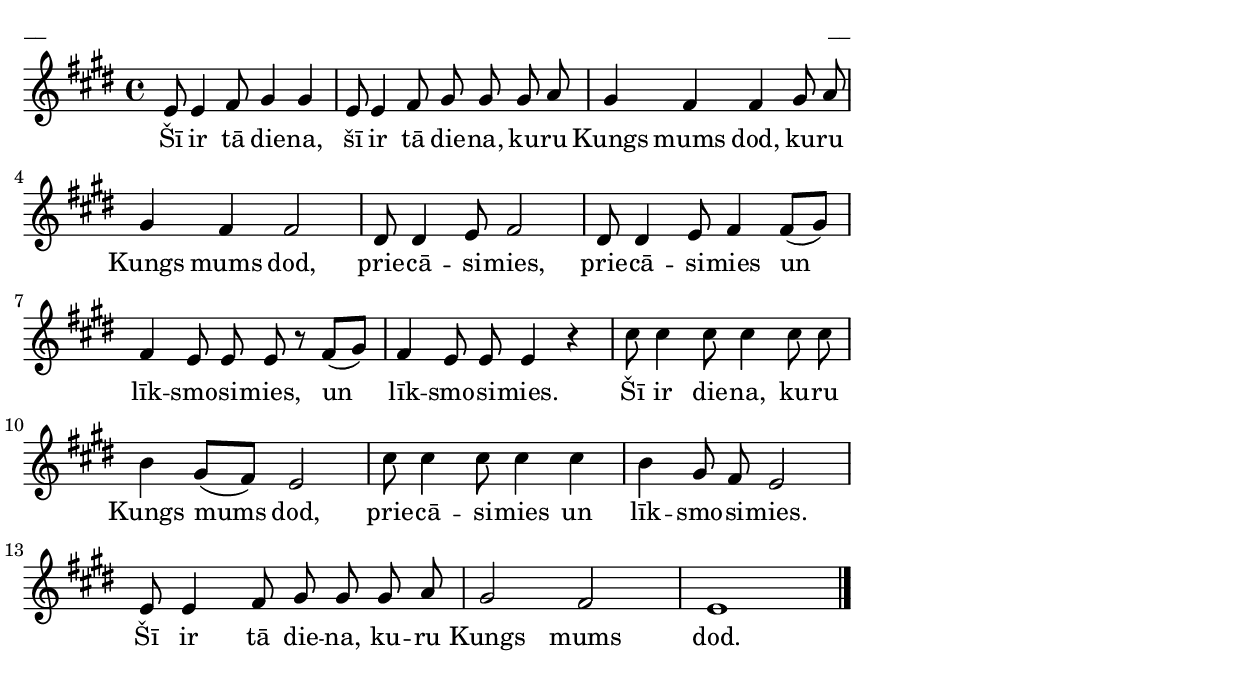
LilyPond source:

\version "2.13.18"

\paper {
line-width = 14\cm
left-margin = 0.4\cm
between-system-padding = 0.1\cm
between-system-space = 0.1\cm
}

\layout {
indent = #0
ragged-last = ##f
}

%chordsA = \chordmode {}

voiceA = \relative c' {
\clef "treble"
\key e \major
\time 4/4

e8 e4 fis 8 gis4 gis | e8 e4 fis8 gis gis gis a | gis4 fis fis gis8 a | gis4 fis fis2|
dis8 dis4 e8 fis2 | dis8 dis4 e8 fis4 fis8 ([gis]) | fis4 e8 e e r fis ([gis]) | fis4 e8 e e4 r |
cis'8 cis4 cis8 cis4 cis8 cis | b4 gis8 ([fis]) e2 | cis'8 cis4 cis8 cis4 cis | b4 gis8 fis e2 |
e8 e4 fis8 gis gis gis a | gis2 fis | e1 \bar"|."
}

lyricA = \lyricmode {
Šī ir tā die -- na, šī ir tā die -- na, ku -- ru Kungs mums dod, ku -- ru Kungs mums dod,
prie -- cā -- si -- mies, prie -- cā -- si -- mies un līk -- smo -- si -- mies, un līk -- smo -- si -- mies.
Šī ir die -- na, ku -- ru Kungs mums dod, prie -- cā -- si -- mies un līk -- smo -- si -- mies.
Šī ir tā die -- na, ku -- ru Kungs mums dod.
}

fullScore = <<
%\new ChordNames { \chordsA }
\new Staff {
<<
\new Voice = "voiceA" { \oneVoice \autoBeamOff \voiceA }
\lyricsto "voiceA" \new Lyrics \lyricA
>>
}
>>


\score {
\fullScore
\header { piece = "__" opus = "__" }
}
\markup { \with-color #(x11-color 'white) \sans \smaller "aaa" }
\score {
\unfoldRepeats
\fullScore
\midi {
\context { \Staff \remove "Staff_performer" }
\context { \Voice \consists "Staff_performer" }
}
}


